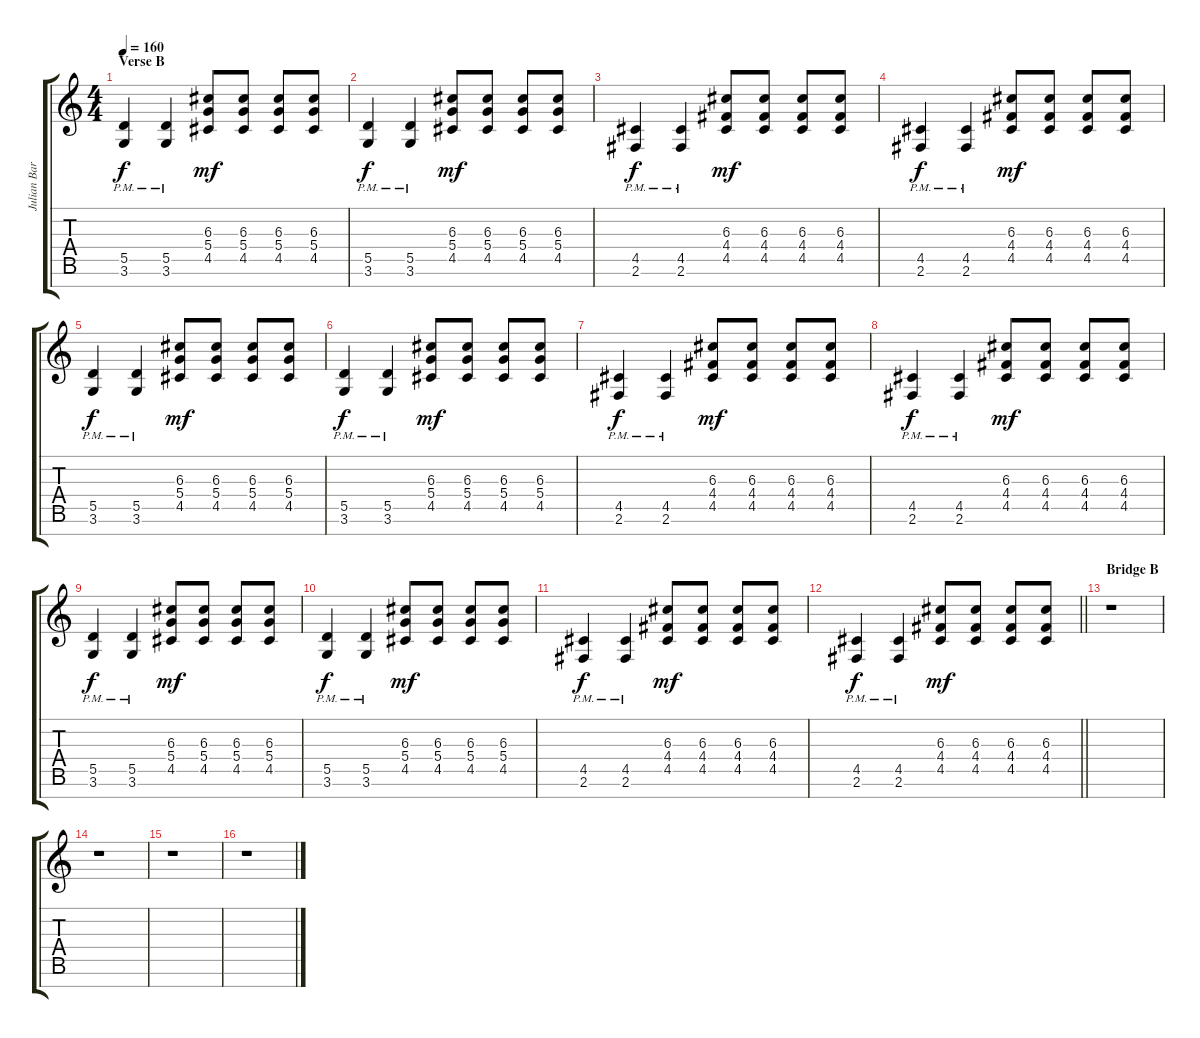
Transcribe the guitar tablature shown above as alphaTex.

\track ("Julian Barrett" "Julian Bar") {instrument overdrivenguitar}
\staff {score tabs}
\tuning (E4 B3 G3 D3 A2 E2 B1) {hide}
\ts (4 4)
\section ("" "Verse B")
\tempo 160
\clef g2
\ks c
(5.5{pm} 3.6{pm}).4{dy f} (5.5{pm} 3.6{pm}).4 (6.3 5.4 4.5).8{dy mf} (6.3 5.4 4.5).8 (6.3 5.4 4.5).8 (6.3 5.4 4.5).8 |
(5.5{pm} 3.6{pm}).4{dy f} (5.5{pm} 3.6{pm}).4 (6.3 5.4 4.5).8{dy mf} (6.3 5.4 4.5).8 (6.3 5.4 4.5).8 (6.3 5.4 4.5).8 |
(4.5{pm} 2.6{pm}).4{dy f} (4.5{pm} 2.6{pm}).4 (6.3 4.4 4.5).8{dy mf} (6.3 4.4 4.5).8 (6.3 4.4 4.5).8 (6.3 4.4 4.5).8 |
(4.5{pm} 2.6{pm}).4{dy f} (4.5{pm} 2.6{pm}).4 (6.3 4.4 4.5).8{dy mf} (6.3 4.4 4.5).8 (6.3 4.4 4.5).8 (6.3 4.4 4.5).8 |
(5.5{pm} 3.6{pm}).4{dy f} (5.5{pm} 3.6{pm}).4 (6.3 5.4 4.5).8{dy mf} (6.3 5.4 4.5).8 (6.3 5.4 4.5).8 (6.3 5.4 4.5).8 |
(5.5{pm} 3.6{pm}).4{dy f} (5.5{pm} 3.6{pm}).4 (6.3 5.4 4.5).8{dy mf} (6.3 5.4 4.5).8 (6.3 5.4 4.5).8 (6.3 5.4 4.5).8 |
(4.5{pm} 2.6{pm}).4{dy f} (4.5{pm} 2.6{pm}).4 (6.3 4.4 4.5).8{dy mf} (6.3 4.4 4.5).8 (6.3 4.4 4.5).8 (6.3 4.4 4.5).8 |
(4.5{pm} 2.6{pm}).4{dy f} (4.5{pm} 2.6{pm}).4 (6.3 4.4 4.5).8{dy mf} (6.3 4.4 4.5).8 (6.3 4.4 4.5).8 (6.3 4.4 4.5).8 |
(5.5{pm} 3.6{pm}).4{dy f} (5.5{pm} 3.6{pm}).4 (6.3 5.4 4.5).8{dy mf} (6.3 5.4 4.5).8 (6.3 5.4 4.5).8 (6.3 5.4 4.5).8 |
(5.5{pm} 3.6{pm}).4{dy f} (5.5{pm} 3.6{pm}).4 (6.3 5.4 4.5).8{dy mf} (6.3 5.4 4.5).8 (6.3 5.4 4.5).8 (6.3 5.4 4.5).8 |
(4.5{pm} 2.6{pm}).4{dy f} (4.5{pm} 2.6{pm}).4 (6.3 4.4 4.5).8{dy mf} (6.3 4.4 4.5).8 (6.3 4.4 4.5).8 (6.3 4.4 4.5).8 |
\barLineRight lightlight
(4.5{pm} 2.6{pm}).4{dy f} (4.5{pm} 2.6{pm}).4 (6.3 4.4 4.5).8{dy mf} (6.3 4.4 4.5).8 (6.3 4.4 4.5).8 (6.3 4.4 4.5).8 |
\section ("" "Bridge B")
r.1 |
r.1 |
r.1 |
r.1
